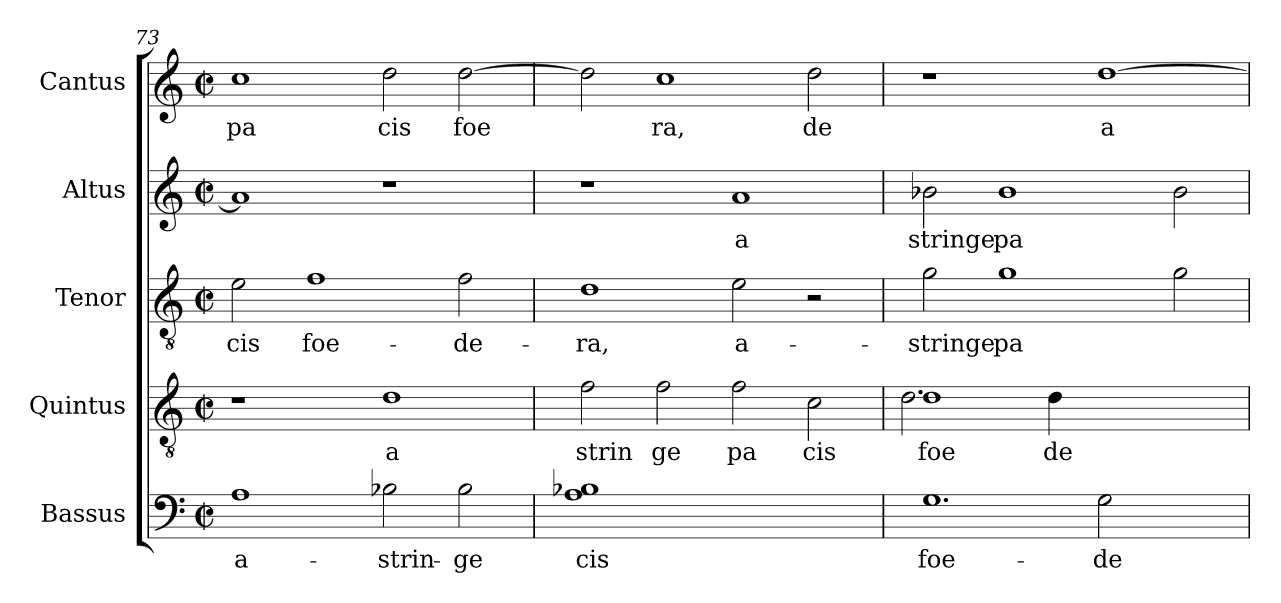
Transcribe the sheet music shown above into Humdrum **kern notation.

**kern	**text	**kern	**text	**kern	**text	**kern	**text	**kern	**text
*part5	*part5	*part4	*part4	*part3	*part3	*part2	*part2	*part1	*part1
*staff5	*staff5	*staff4	*staff4	*staff3	*staff3	*staff2	*staff2	*staff1	*staff1
*I"Bassus	*	*I"Quintus	*	*I"Tenor	*	*I"Altus	*	*I"Cantus	*
*clefF4	*	*clefGv2	*	*clefGv2	*	*clefG2	*	*clefG2	*
*M2/2	*	*M2/2	*	*M2/2	*	*M2/2	*	*M2/2	*
*met(c|)	*	*met(c|)	*	*met(c|)	*	*met(c|)	*	*met(c|)	*
=73	=73	=73	=73	=73	=73	=73	=73	=73	=73
!	!LO:LY:b:cj	!	!	!	!LO:LY:b:cj	!	!	!	!LO:LY:b:cj
1A	a-	1r	.	2e\	-cis	1a]	.	1cc	pa
!	!	!	!	!	!LO:LY:b:cj	!	!	!	!
.	.	.	.	1f	foe-	.	.	.	.
!	!LO:LY:b:cj	!	!LO:LY:b:cj	!	!	!	!	!	!LO:LY:b:cj
2B-X\	-strin-	1d	a	.	.	1r	.	2dd\	cis
!	!LO:LY:b:cj	!	!	!	!LO:LY:b:cj	!	!	!	!LO:LY:b
2B-\	-ge	.	.	2f\	-de-	.	.	[>2dd\	foe
=74	=74	=74	=74	=74	=74	=74	=74	=74	=74
!	!LO:LY:b:cj	!	!LO:LY:b:cj	!	!LO:LY:b:cj	!	!	!	!
1B-X 1A	-cis	2f\	strin	1d	-ra,	1r	.	2dd\]	.
!	!	!	!LO:LY:b:cj	!	!	!	!	!	!LO:LY:b:cj
.	.	2f\	ge	.	.	.	.	1cc	ra,
!	!	!	!LO:LY:b:cj	!	!LO:LY:b:cj	!	!LO:LY:b:cj	!	!
1ryy	.	2f\	pa	2e\	a-	1a	a	.	.
!	!	!	!LO:LY:b:cj	!	!	!	!	!	!LO:LY:b:cj
.	.	2c\	cis	2r	.	.	.	2dd\	de
!!LO:LB:g=z
=75	=75	=75	=75	=75	=75	=75	=75	=75	=75
!LO:N:vis=1.	!LO:LY:b:cj	!	!LO:LY:b:cj	!	!	!	!	!	!
*	*	*^	*	*	*	*	*	*	*
!	!	!	!	!LO:LY:b:cj	!	!LO:LY:b:cj	!	!LO:LY:b:cj	!	!
1G	foe-	1d	2.d\	foe-	2g\	-stringe	2b-X\	stringe	1r	.
!	!	!	!	!	!	!LO:LY:b:cj	!	!LO:LY:b:cj	!	!
.	.	.	.	.	1g	pa	1b-	pa	.	.
!	!	!	!	!LO:LY:b:cj	!	!	!	!	!	!
.	.	.	4d\	-de	.	.	.	.	.	.
!	!LO:LY:b:cj	!	!	!	!	!	!	!	!	!LO:LY:b:rj
2G\	-de-	1ryy	1ryy	.	.	.	.	.	[>1dd	a
2ryy	.	.	.	.	2g\	.	2b-\	.	.	.
*	*	*v	*v	*	*	*	*	*	*	*
=	=	=	=	=	=	=	=	=	=
*-	*-	*-	*-	*-	*-	*-	*-	*-	*-
